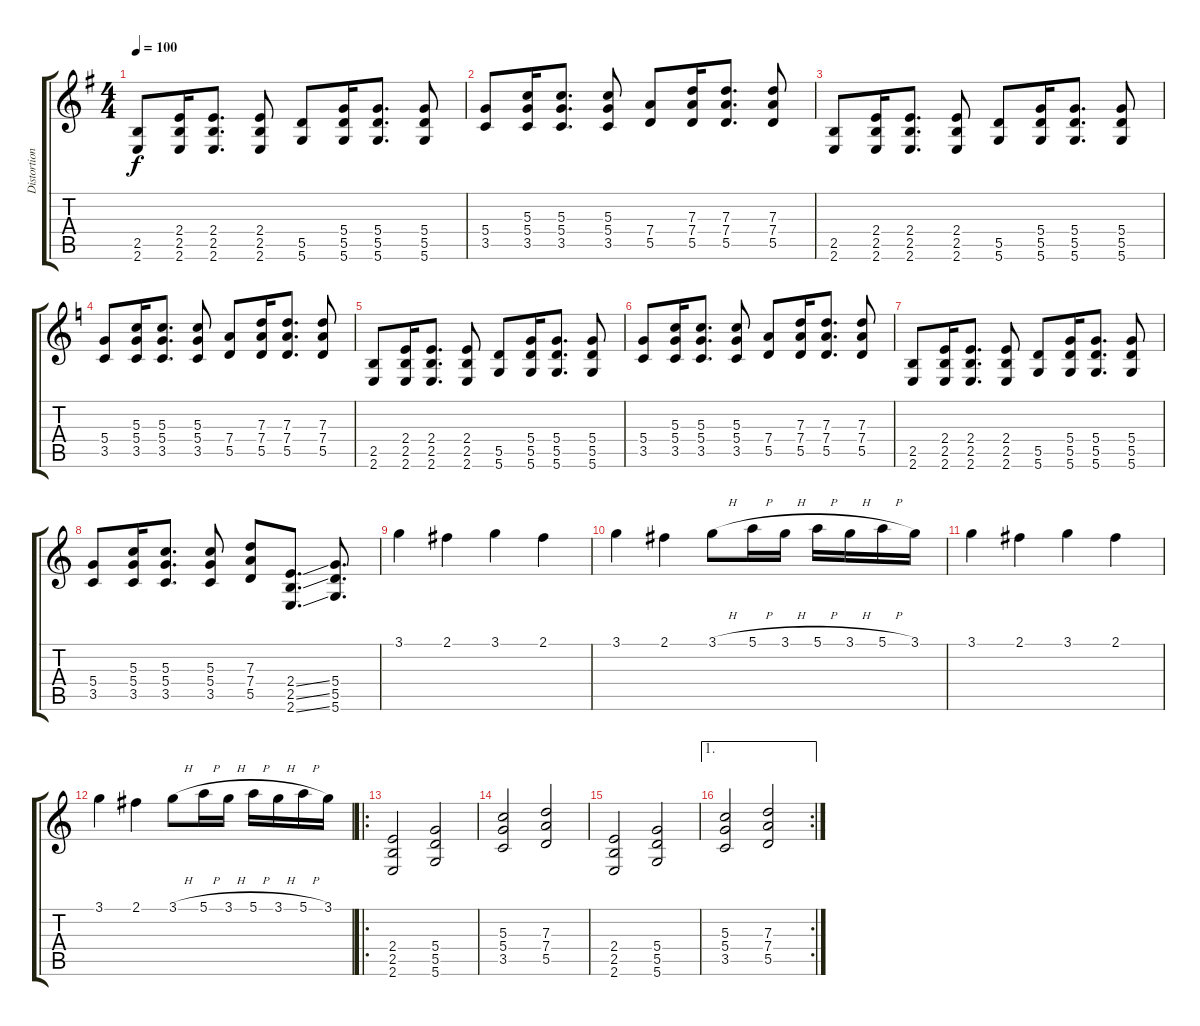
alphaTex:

\track ("Distortion" "Distortion") {instrument acousticguitarsteel}
\staff {score tabs}
\tuning (E4 B3 G3 D3 A2 D2) {hide}
\ts (4 4)
\tempo 100
\clef g2
\ks g
(2.5 2.6).8{dy f instrument acousticguitarsteel} (2.4 2.5 2.6).16 (2.4 2.5 2.6).8{d} (2.4 2.5 2.6).8 (5.5 5.6).8 (5.4 5.5 5.6).16 (5.4 5.5 5.6).8{d} (5.4 5.5 5.6).8 |
(5.4 3.5).8 (5.3 5.4 3.5).16 (5.3 5.4 3.5).8{d} (5.3 5.4 3.5).8 (7.4 5.5).8 (7.3 7.4 5.5).16 (7.3 7.4 5.5).8{d} (7.3 7.4 5.5).8 |
(2.5 2.6).8 (2.4 2.5 2.6).16 (2.4 2.5 2.6).8{d} (2.4 2.5 2.6).8 (5.5 5.6).8 (5.4 5.5 5.6).16 (5.4 5.5 5.6).8{d} (5.4 5.5 5.6).8 |
\ks c
(5.4 3.5).8 (5.3 5.4 3.5).16 (5.3 5.4 3.5).8{d} (5.3 5.4 3.5).8 (7.4 5.5).8 (7.3 7.4 5.5).16 (7.3 7.4 5.5).8{d} (7.3 7.4 5.5).8 |
(2.5 2.6).8 (2.4 2.5 2.6).16 (2.4 2.5 2.6).8{d} (2.4 2.5 2.6).8 (5.5 5.6).8 (5.4 5.5 5.6).16 (5.4 5.5 5.6).8{d} (5.4 5.5 5.6).8 |
(5.4 3.5).8 (5.3 5.4 3.5).16 (5.3 5.4 3.5).8{d} (5.3 5.4 3.5).8 (7.4 5.5).8 (7.3 7.4 5.5).16 (7.3 7.4 5.5).8{d} (7.3 7.4 5.5).8 |
(2.5 2.6).8 (2.4 2.5 2.6).16 (2.4 2.5 2.6).8{d} (2.4 2.5 2.6).8 (5.5 5.6).8 (5.4 5.5 5.6).16 (5.4 5.5 5.6).8{d} (5.4 5.5 5.6).8 |
(5.4 3.5).8 (5.3 5.4 3.5).16 (5.3 5.4 3.5).8{d} (5.3 5.4 3.5).8 (7.3 7.4 5.5).8 (2.4{ss} 2.5{ss} 2.6{ss}).8{d} (5.4 5.5 5.6).8{d} |
3.1.4 2.1.4 3.1.4 2.1.4 |
3.1.4 2.1.4 3.1{h}.8 5.1{h}.16 3.1{h}.16 5.1{h}.16 3.1{h}.16 5.1{h}.16 3.1.16 |
3.1.4 2.1.4 3.1.4 2.1.4 |
3.1.4 2.1.4 3.1{h}.8 5.1{h}.16 3.1{h}.16 5.1{h}.16 3.1{h}.16 5.1{h}.16 3.1.16 |
\ro
(2.4 2.5 2.6).2 (5.4 5.5 5.6).2 |
(5.3 5.4 3.5).2 (7.3 7.4 5.5).2 |
(2.4 2.5 2.6).2 (5.4 5.5 5.6).2 |
\ae 1
\rc 2
(5.3 5.4 3.5).2 (7.3 7.4 5.5).2
